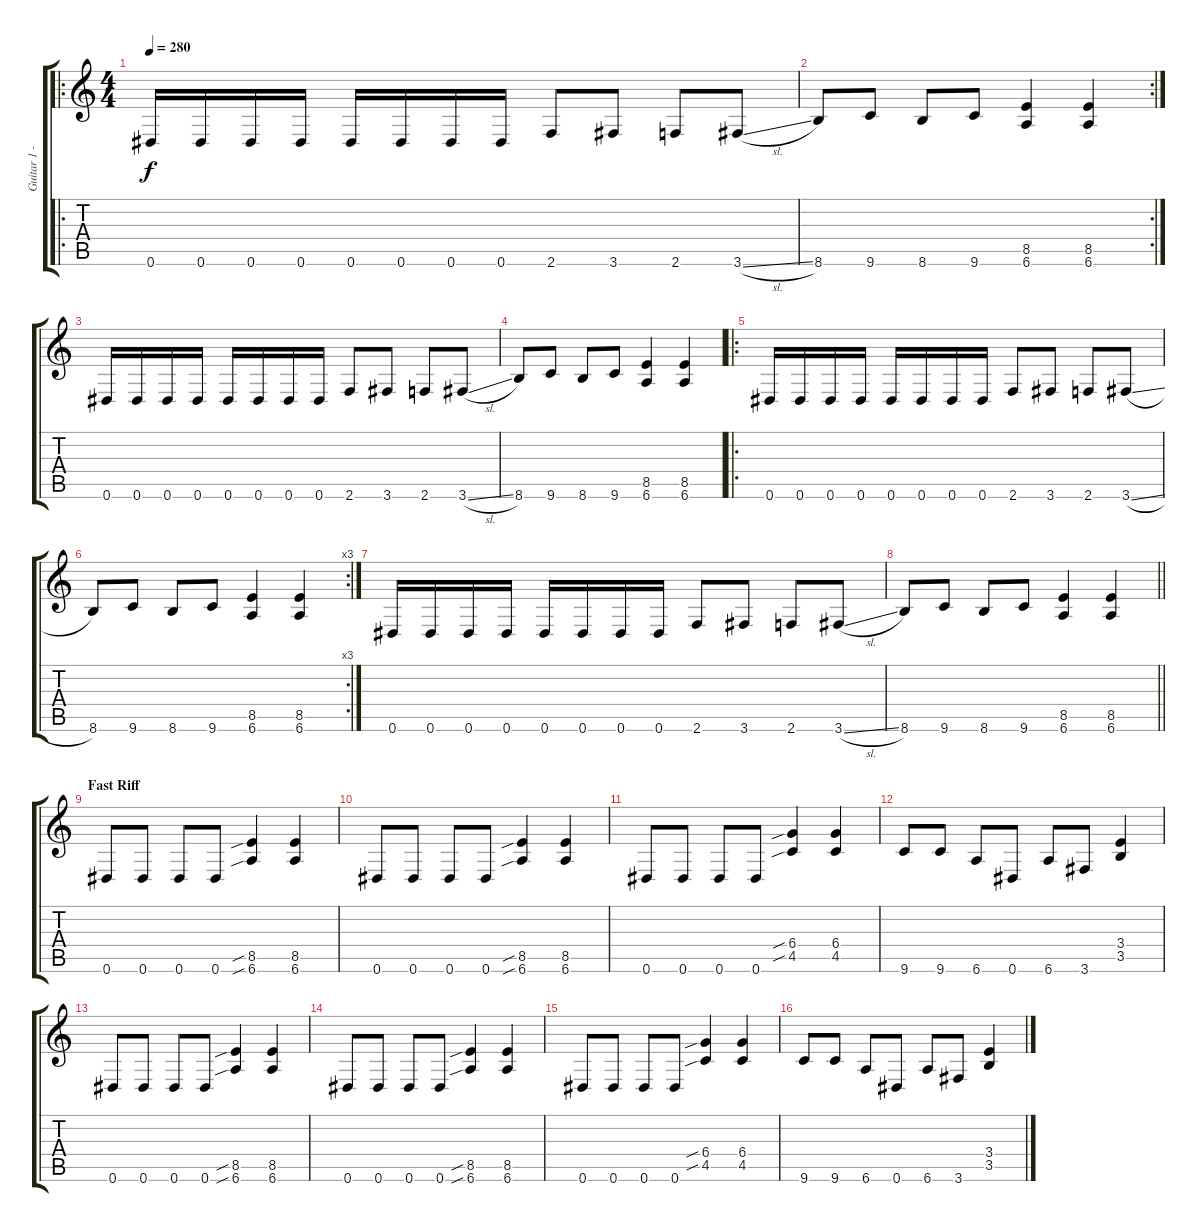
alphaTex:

\track ("Guitar 1 - Rob Barrett" "Guitar 1 -") {instrument distortionguitar}
\staff {score tabs}
\tuning (Eb4 Bb3 Gb3 Db3 Ab2 Eb2) {hide}
\ro
\ts (4 4)
\tempo 280
\clef g2
\ks c
0.6.16{dy f} 0.6.16 0.6.16 0.6.16 0.6.16 0.6.16 0.6.16 0.6.16 2.6.8 3.6.8 2.6.8 3.6{sl}.8 |
\rc 2
8.6.8 9.6.8 8.6.8 9.6.8 (8.5 6.6).4 (8.5 6.6).4 |
0.6.16 0.6.16 0.6.16 0.6.16 0.6.16 0.6.16 0.6.16 0.6.16 2.6.8 3.6.8 2.6.8 3.6{sl}.8 |
8.6.8 9.6.8 8.6.8 9.6.8 (8.5 6.6).4 (8.5 6.6).4 |
\ro
0.6.16 0.6.16 0.6.16 0.6.16 0.6.16 0.6.16 0.6.16 0.6.16 2.6.8 3.6.8 2.6.8 3.6{sl}.8 |
\rc 3
8.6.8 9.6.8 8.6.8 9.6.8 (8.5 6.6).4 (8.5 6.6).4 |
0.6.16 0.6.16 0.6.16 0.6.16 0.6.16 0.6.16 0.6.16 0.6.16 2.6.8 3.6.8 2.6.8 3.6{sl}.8 |
\barLineRight lightlight
8.6.8 9.6.8 8.6.8 9.6.8 (8.5 6.6).4 (8.5 6.6).4 |
\section ("" "Fast Riff")
0.6.8 0.6.8 0.6.8 0.6.8 (8.5{sib} 6.6{sib}).4 (8.5 6.6).4 |
0.6.8 0.6.8 0.6.8 0.6.8 (8.5{sib} 6.6{sib}).4 (8.5 6.6).4 |
0.6.8 0.6.8 0.6.8 0.6.8 (6.4{sib} 4.5{sib}).4 (6.4 4.5).4 |
9.6.8 9.6.8 6.6.8 0.6.8 6.6.8 3.6.8 (3.4 3.5).4 |
0.6.8 0.6.8 0.6.8 0.6.8 (8.5{sib} 6.6{sib}).4 (8.5 6.6).4 |
0.6.8 0.6.8 0.6.8 0.6.8 (8.5{sib} 6.6{sib}).4 (8.5 6.6).4 |
0.6.8 0.6.8 0.6.8 0.6.8 (6.4{sib} 4.5{sib}).4 (6.4 4.5).4 |
9.6.8 9.6.8 6.6.8 0.6.8 6.6.8 3.6.8 (3.4 3.5).4
